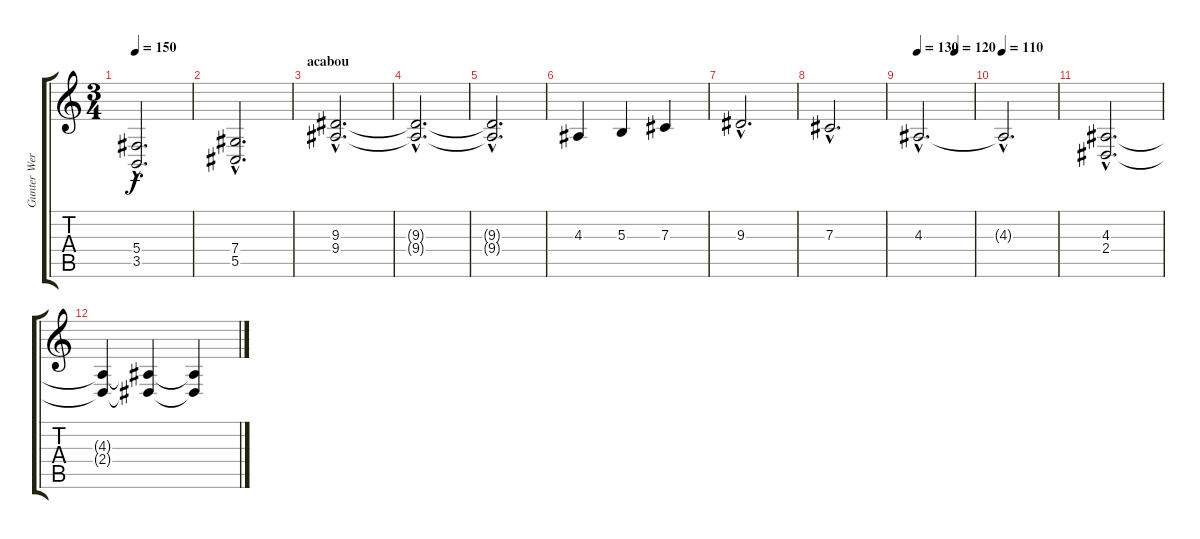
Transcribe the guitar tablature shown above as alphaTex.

\track ("Gunter Werno" "Gunter Wer") {instrument brightacousticpiano}
\staff {score tabs}
\tuning (Eb4 Bb3 Gb3 Db3 Ab2 Eb2) {hide}
\ts (3 4)
\tempo 150
\clef g2
\ks c
(5.4{hac} 3.5{hac}).2{d dy f} |
(7.4{hac} 5.5{hac}).2{d} |
\section ("" "acabou")
(9.3{hac} 9.4{hac}).2{d instrument synthstrings1} |
(9.3{hac t} 9.4{hac t}).2{d} |
(9.3{hac t} 9.4{hac t}).2{d} |
4.3.4 5.3.4 7.3.4 |
9.3{hac}.2{d} |
7.3{hac}.2{d} |
\tempo 130
\tempo (120 0.6666666666666666)
4.3{hac}.2{d} |
\tempo 110
4.3{hac t}.2{d} |
(4.3{hac} 2.4{hac}).2{d} |
(4.3{t} 2.4{t}).4 (4.3{t} 2.4{t}).4 (4.3{t} 2.4{t}).4
